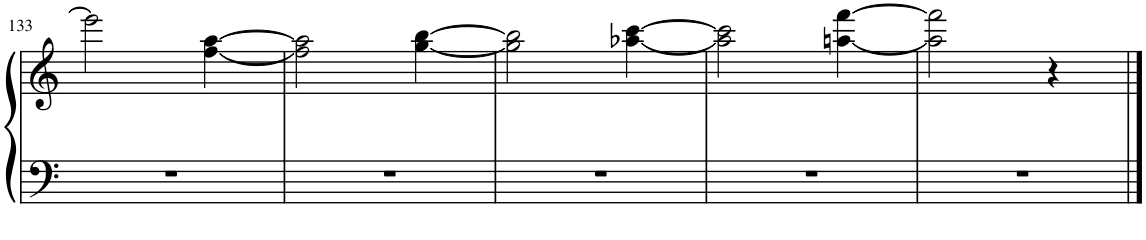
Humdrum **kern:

**kern	**kern
*part1	*part1
*staff2	*staff1
*I"Piano	*
*I'Pno.	*
!!LO:PB:g=z
*clefF4	*clefG2
*k[]	*k[]
*M3/4	*M3/4
=133	=133
2.r	2eee\]
.	[4ff\ [4aa\
=134	=134
2.r	2ff\] 2aa\]
.	[4gg\ [4bb\
=135	=135
2.r	2gg\] 2bb\]
.	[4aa-X\ [4ccc\
=136	=136
2.r	2aa-\] 2ccc\]
.	[4aan\ [4fff\
=137	=137
2.r	2aa\] 2fff\]
.	4r
==	==
*-	*-
